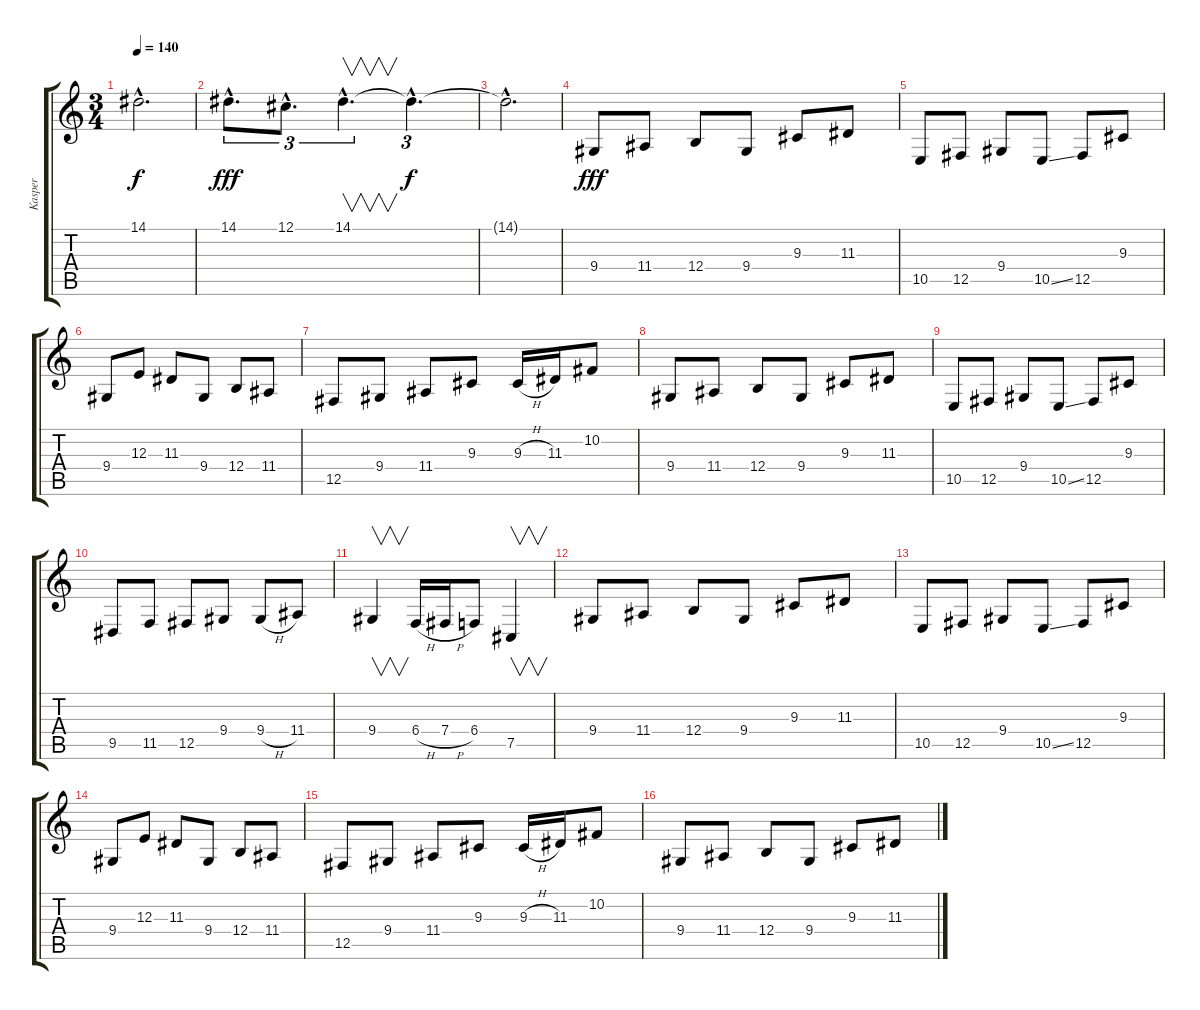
\track ("Kasper" "Kasper") {instrument pad8sweep}
\staff {score tabs}
\tuning (Db4 Ab3 E3 B2 Gb2 Db2) {hide}
\ts (3 4)
\tempo 140
\clef g2
\ks c
14.1{hac t}.2{d dy f} |
14.1{hac}.8{d tu (3 2) dy fff} 12.1{hac}.8{d tu (3 2)} 14.1{hac}.4{v d tu (3 2)} 14.1{hac t}.4{d tu (3 2) dy f} |
14.1{hac t}.2{d} |
9.4.8{dy fff} 11.4.8 12.4.8 9.4.8 9.3.8 11.3.8 |
10.5.8 12.5.8 9.4.8 10.5{ss}.8 12.5.8 9.3.8 |
9.4.8 12.3.8 11.3.8 9.4.8 12.4.8 11.4.8 |
12.5.8 9.4.8 11.4.8 9.3.8 9.3{h}.16 11.3.16 10.2.8 |
9.4.8 11.4.8 12.4.8 9.4.8 9.3.8 11.3.8 |
10.5.8 12.5.8 9.4.8 10.5{ss}.8 12.5.8 9.3.8 |
9.5.8 11.5.8 12.5.8 9.4.8 9.4{h}.8 11.4.8 |
9.4.4{v} 6.4{h}.16 7.4{h}.16 6.4.8 7.5.4{v} |
9.4.8 11.4.8 12.4.8 9.4.8 9.3.8 11.3.8 |
10.5.8 12.5.8 9.4.8 10.5{ss}.8 12.5.8 9.3.8 |
9.4.8 12.3.8 11.3.8 9.4.8 12.4.8 11.4.8 |
12.5.8 9.4.8 11.4.8 9.3.8 9.3{h}.16 11.3.16 10.2.8 |
9.4.8 11.4.8 12.4.8 9.4.8 9.3.8 11.3.8
